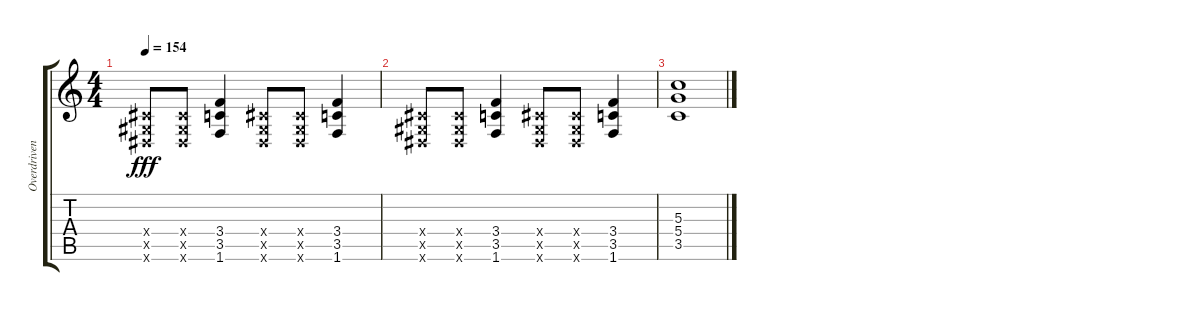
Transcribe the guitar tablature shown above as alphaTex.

\track ("Overdriven Guitar 1" "Overdriven") {instrument overdrivenguitar}
\staff {score tabs}
\tuning (E4 B3 G3 D3 A2 E2) {hide}
\ts (4 4)
\tempo 154
\clef g2
\ks c
(-1.4{x} -1.5{x} -1.6{x}).8{dy fff} (-1.4{x} -1.5{x} -1.6{x}).8 (3.4 3.5 1.6).4 (-1.4{x} -1.5{x} -1.6{x}).8 (-1.4{x} -1.5{x} -1.6{x}).8 (3.4 3.5 1.6).4 |
(-1.4{x} -1.5{x} -1.6{x}).8 (-1.4{x} -1.5{x} -1.6{x}).8 (3.4 3.5 1.6).4 (-1.4{x} -1.5{x} -1.6{x}).8 (-1.4{x} -1.5{x} -1.6{x}).8 (3.4 3.5 1.6).4 |
(5.3 5.4 3.5).1
